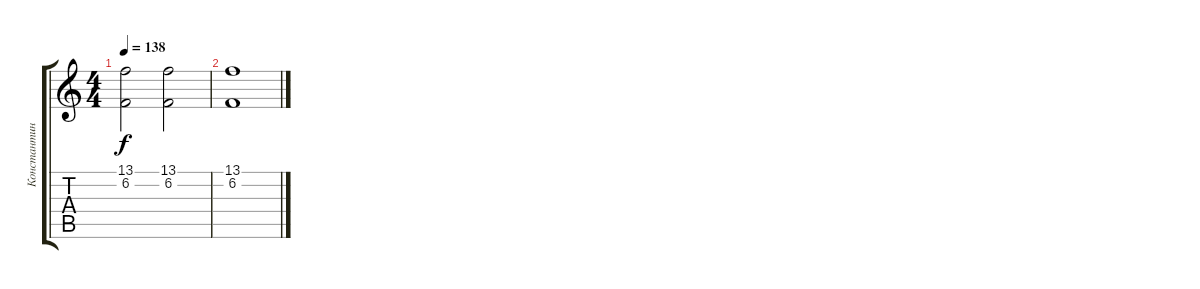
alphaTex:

\track ("Константин Бекрев (программирование)" "Константин") {instrument tubularbells}
\staff {score tabs}
\tuning (E4 B3 G3 D3 A2 E2) {hide}
\ts (4 4)
\tempo 138
\clef g2
\ks c
(13.1 6.2).2{dy f} (13.1 6.2).2 |
(13.1 6.2).1
